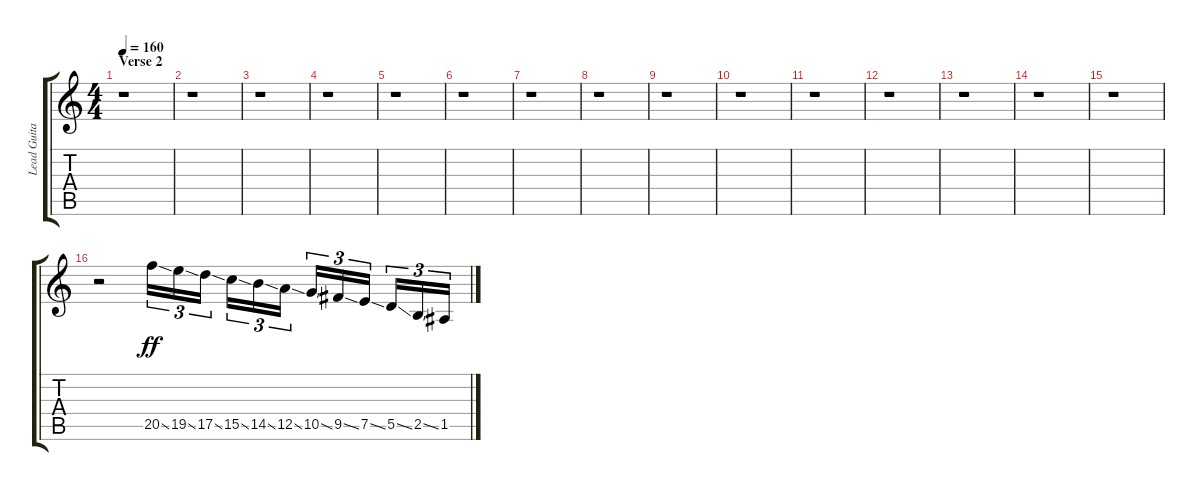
\track ("Lead Guitar 2" "Lead Guita") {instrument distortionguitar}
\staff {score tabs}
\tuning (E4 B3 G3 D3 A2 E2) {hide}
\ts (4 4)
\section ("" "Verse 2")
\tempo 160
\clef g2
\ks c
r.1{dy ff} |
r.1 |
r.1 |
r.1 |
r.1 |
r.1 |
r.1 |
r.1 |
r.1 |
r.1 |
r.1 |
r.1 |
r.1 |
r.1 |
r.1 |
r.2 20.5{ss}.16{tu (3 2) instrument guitarfretnoise} 19.5{ss}.16{tu (3 2)} 17.5{ss}.16{tu (3 2)} 15.5{ss}.16{tu (3 2)} 14.5{ss}.16{tu (3 2)} 12.5{ss}.16{tu (3 2)} 10.5{ss}.16{tu (3 2)} 9.5{ss}.16{tu (3 2)} 7.5{ss}.16{tu (3 2)} 5.5{ss}.16{tu (3 2)} 2.5{ss}.16{tu (3 2)} 1.5.16{tu (3 2)}
